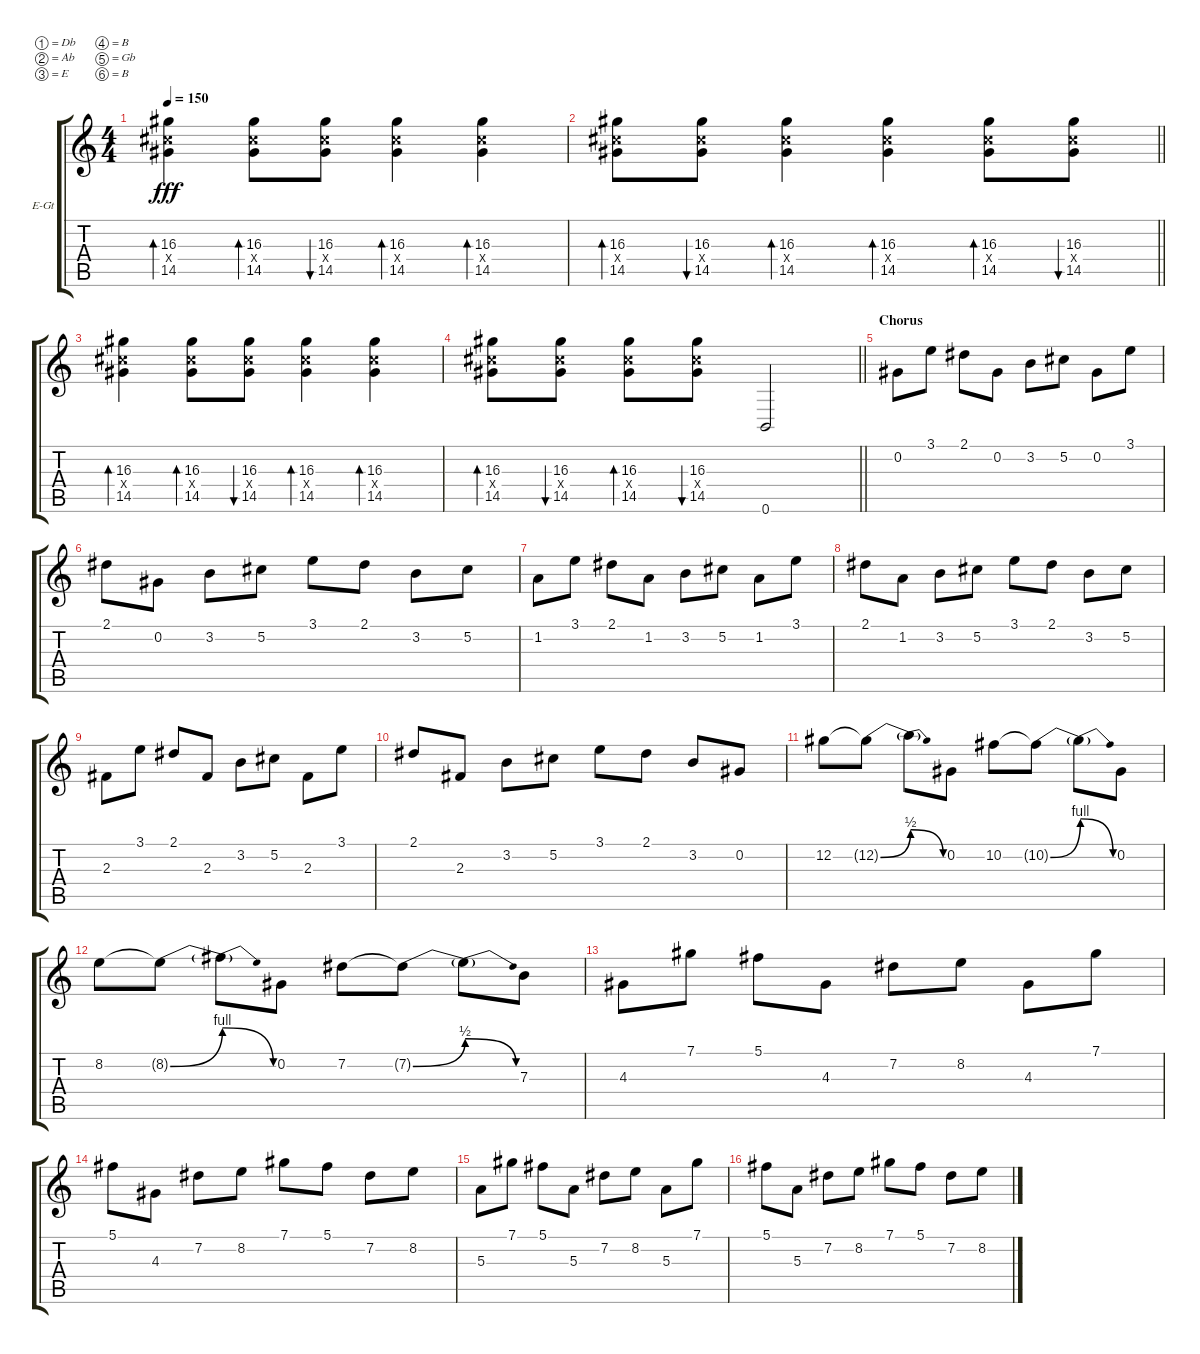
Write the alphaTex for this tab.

\bracketExtendMode groupsimilarinstruments
\firstSystemTrackNameOrientation horizontal
\otherSystemsTrackNameOrientation horizontal
\track ("Robb Flynn (Distorted)" "E-Gt") {instrument distortionguitar}
\staff {score tabs}
\tuning (Db4 Ab3 E3 B2 Gb2 B1)
\ts (4 4)
\tempo 150
\clef g2
\ks c
(14.4{x} 16.3 14.5).4{bd 30 dy fff} (14.4{x} 16.3 14.5).8{bd 30} (14.4{x} 16.3 14.5).8{bu 30} (14.4{x} 16.3 14.5).4{bd 30} (14.4{x} 16.3 14.5).4{bd 30} |
\barLineRight lightlight
(14.4{x} 16.3 14.5).8{bd 30} (14.4{x} 16.3 14.5).8{bu 30} (14.4{x} 16.3 14.5).4{bd 30} (14.4{x} 16.3 14.5).4{bd 30} (14.4{x} 16.3 14.5).8{bd 30} (14.4{x} 16.3 14.5).8{bu 30} |
(14.4{x} 16.3 14.5).4{bd 30} (14.4{x} 16.3 14.5).8{bd 30} (14.4{x} 16.3 14.5).8{bu 30} (14.4{x} 16.3 14.5).4{bd 30} (14.4{x} 16.3 14.5).4{bd 30} |
\barLineRight lightlight
(14.4{x} 16.3 14.5).8{bd 30} (14.4{x} 16.3 14.5).8{bu 30} (14.4{x} 16.3 14.5).8{bd 30} (14.4{x} 16.3 14.5).8{bu 30} 0.6.2 |
\section ("" "Chorus")
0.2.8 3.1.8 2.1.8 0.2.8 3.2.8 5.2.8 0.2.8 3.1.8 |
2.1.8 0.2.8 3.2.8 5.2.8 3.1.8 2.1.8 3.2.8 5.2.8 |
1.2.8 3.1.8 2.1.8 1.2.8 3.2.8 5.2.8 1.2.8 3.1.8 |
2.1.8 1.2.8 3.2.8 5.2.8 3.1.8 2.1.8 3.2.8 5.2.8 |
2.3.8 3.1.8 2.1.8 2.3.8 3.2.8 5.2.8 2.3.8 3.1.8 |
2.1.8 2.3.8 3.2.8 5.2.8 3.1.8 2.1.8 3.2.8 0.2.8 |
12.2.8 12.2{be (bend 0 0 60 2) t}.8 12.2{be (release 0 2 60 0) t}.8 0.2.8 10.2.8 10.2{be (bend 0 0 60 4) t}.8 10.2{be (release 0 4 60 0) t}.8 0.2.8 |
8.2.8 8.2{be (bend 0 0 60 4) t}.8 8.2{be (release 0 4 60 0) t}.8 0.2.8 7.2.8 7.2{be (bend 0 0 60 2) t}.8 7.2{be (release 0 2 60 0) t}.8 7.3.8 |
4.3.8 7.1.8 5.1.8 4.3.8 7.2.8 8.2.8 4.3.8 7.1.8 |
5.1.8 4.3.8 7.2.8 8.2.8 7.1.8 5.1.8 7.2.8 8.2.8 |
5.3.8 7.1.8 5.1.8 5.3.8 7.2.8 8.2.8 5.3.8 7.1.8 |
5.1.8 5.3.8 7.2.8 8.2.8 7.1.8 5.1.8 7.2.8 8.2.8
